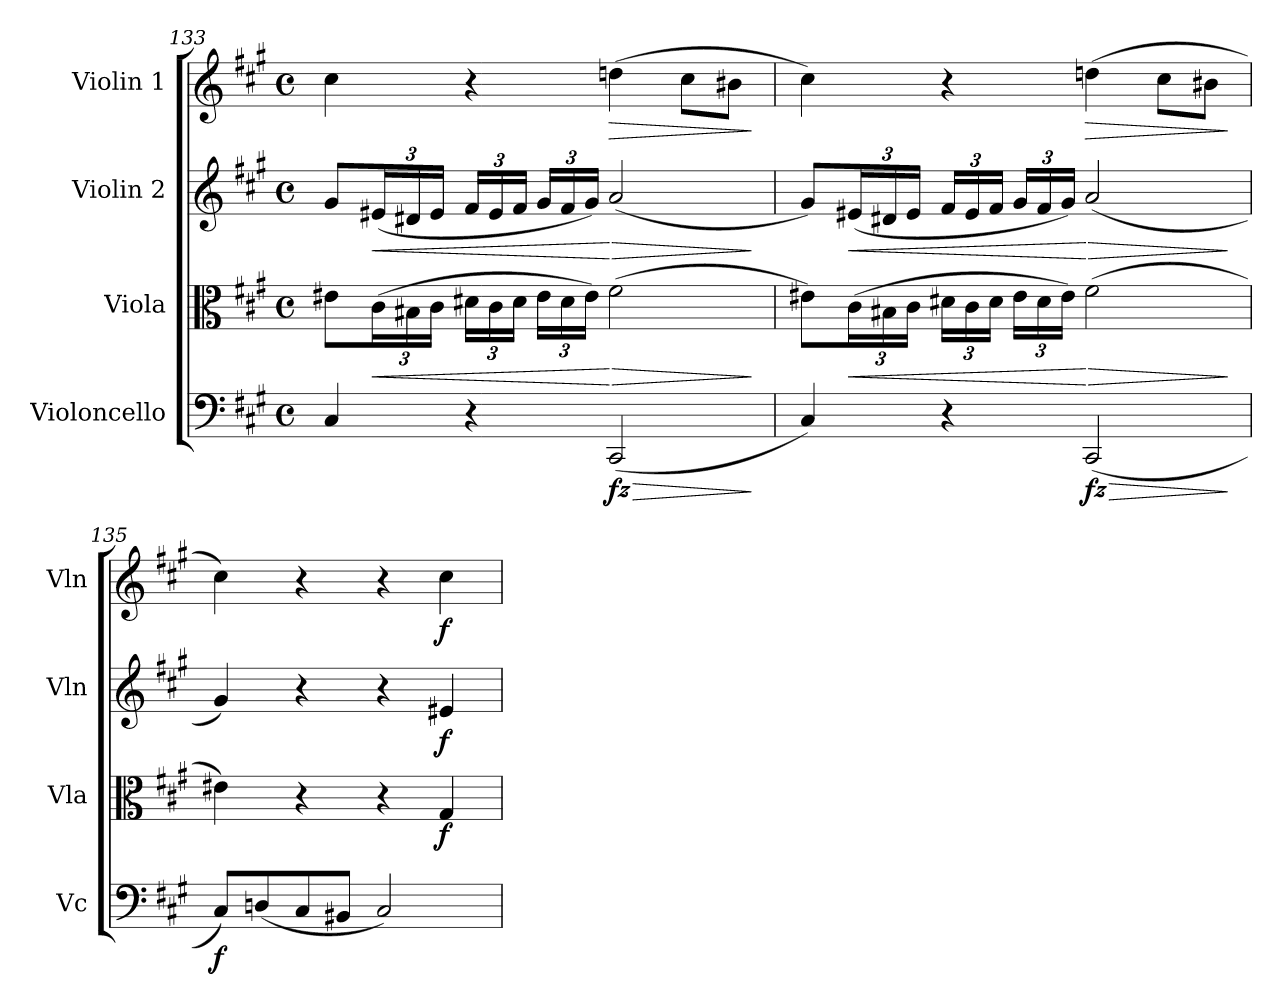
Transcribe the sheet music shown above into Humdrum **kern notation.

**kern	**dynam	**kern	**dynam	**kern	**dynam	**kern	**dynam
*part4	*part4	*part3	*part3	*part2	*part2	*part1	*part1
*staff4	*staff4	*staff3	*staff3	*staff2	*staff2	*staff1	*staff1
*I"Violoncello	*	*I"Viola	*	*I"Violin 2	*	*I"Violin 1	*
*I'Vc	*	*I'Vla	*	*I'Vln	*	*I'Vln	*
*clefF4	*	*clefC3	*	*clefG2	*	*clefG2	*
*k[f#c#g#]	*	*k[f#c#g#]	*	*k[f#c#g#]	*	*k[f#c#g#]	*
*M4/4	*	*M4/4	*	*M4/4	*	*M4/4	*
*met(c)	*	*met(c)	*	*met(c)	*	*met(c)	*
=133	=133	=133	=133	=133	=133	=133	=133
4C#/	.	8e#X\L	.	8g#/L	.	4cc#\	.
*	*	*Xbrackettup	*	*	*	*	*
!	!	!	!LO:HP:b	!	!	!	!
*	*	*	*	*Xbrackettup	*	*	*
!	!	!	!	!	!LO:HP:b	!	!
.	.	(24c#\L	<	(24e#X/L	<	.	.
.	.	24B#X\	.	24d#X/	.	.	.
.	.	24c#\JJ	.	24e#/JJ	.	.	.
4r	.	24d#X\LL	.	24f#/LL	.	4r	.
.	.	24c#\	.	24e#/	.	.	.
.	.	24d#\JJ	.	24f#/JJ	.	.	.
.	.	24e#\LL	.	24g#/LL	.	.	.
.	.	24d#\	.	24f#/	.	.	.
.	.	24e#\JJ)	.	24g#/JJ)	.	.	.
!	!LO:HP:b	!	!LO:HP:n=1:b	!	!LO:HP:n=1:b	!	!LO:HP:b
!	!LO:DY:n=1:b	!	!	!	!	!	!
(2CC#/	> fz	(2f#\	[ >	(2a/	[ >	(4ddn\	>
.	.	.	.	.	.	8cc#\L	.
.	.	.	.	.	.	8b#X\J	.
.	]	.	]	.	]	.	]
!!LO:LB:g=z
=134	=134	=134	=134	=134	=134	=134	=134
4C#/)	.	8e#X\L)	.	8g#/L)	.	4cc#\)	.
*	*	*brackettup	*	*	*	*	*
!	!	!	!LO:HP:b	!	!LO:HP:b	!	!
.	.	(24c#\L	<	(>24e#X/L	<	.	.
.	.	24B#X\	.	24d#X/	.	.	.
.	.	24c#\JJ	.	24e#/JJ	.	.	.
4r	.	24d#X\LL	.	24f#/LL	.	4r	.
.	.	24c#\	.	24e#/	.	.	.
.	.	24d#\JJ	.	24f#/JJ	.	.	.
.	.	24e#\LL	.	24g#/LL	.	.	.
.	.	24d#\	.	24f#/	.	.	.
.	.	24e#\JJ)	.	24g#/JJ)	.	.	.
!	!LO:HP:b	!	!LO:HP:n=1:b	!	!LO:HP:n=1:b	!	!LO:HP:b
!	!LO:DY:n=1:b	!	!	!	!	!	!
(2CC#/	> fz	(2f#\	[ >	(2a/	[ >	(4ddn\	>
.	.	.	.	.	.	8cc#\L	.
.	.	.	.	.	.	8b#X\J	.
.	]	.	]	.	]	.	]
=135	=135	=135	=135	=135	=135	=135	=135
!	!LO:DY:b	!	!	!	!	!	!
8C#/L)	f	4e#X\)	.	4g#/)	.	4cc#\)	.
(8Dn/	.	.	.	.	.	.	.
8C#/	.	4r	.	4r	.	4r	.
8BB#X/J	.	.	.	.	.	.	.
2C#/)	.	4r	.	4r	.	4r	.
!	!	!	!LO:DY:b	!	!LO:DY:b	!	!LO:DY:b
.	.	4G#/	f	4e#X/	f	4cc#\	f
=	=	=	=	=	=	=	=
*-	*-	*-	*-	*-	*-	*-	*-
